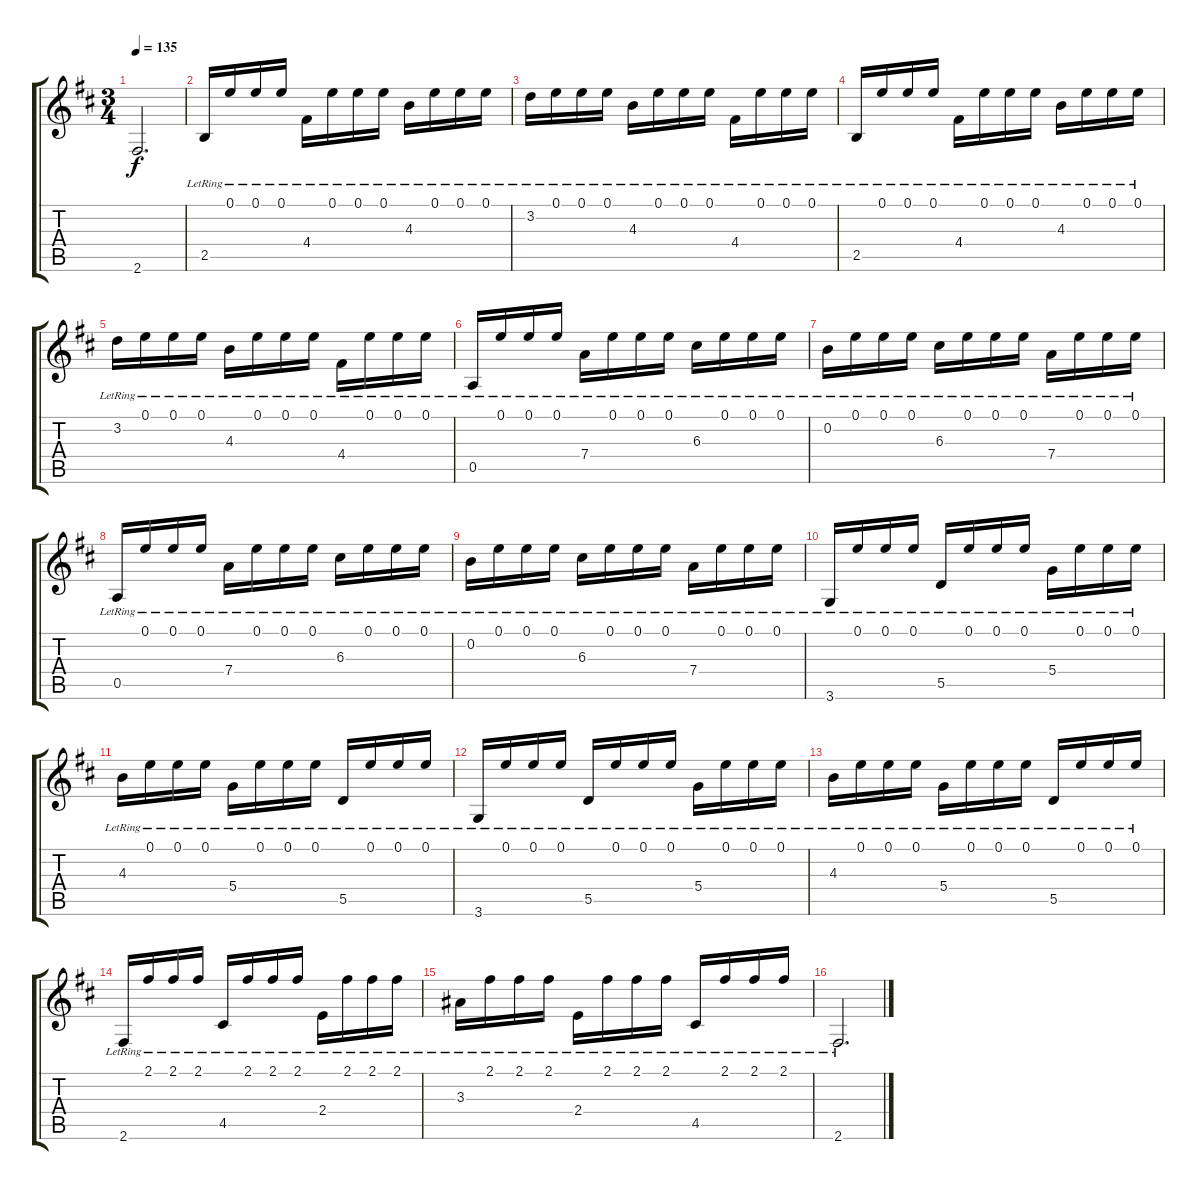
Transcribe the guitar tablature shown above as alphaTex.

\track "" {instrument acousticguitarnylon}
\staff {score tabs}
\tuning (E4 B3 G3 D3 A2 E2) {hide}
\ts (3 4)
\tempo 135
\clef g2
\ks d
2.6{t}.2{d dy f} |
2.5{lr}.16 0.1{lr}.16 0.1{lr}.16 0.1{lr}.16 4.4{lr}.16 0.1{lr}.16 0.1{lr}.16 0.1{lr}.16 4.3{lr}.16 0.1{lr}.16 0.1{lr}.16 0.1{lr}.16 |
3.2{lr}.16 0.1{lr}.16 0.1{lr}.16 0.1{lr}.16 4.3{lr}.16 0.1{lr}.16 0.1{lr}.16 0.1{lr}.16 4.4{lr}.16 0.1{lr}.16 0.1{lr}.16 0.1{lr}.16 |
2.5{lr}.16 0.1{lr}.16 0.1{lr}.16 0.1{lr}.16 4.4{lr}.16 0.1{lr}.16 0.1{lr}.16 0.1{lr}.16 4.3{lr}.16 0.1{lr}.16 0.1{lr}.16 0.1{lr}.16 |
3.2{lr}.16 0.1{lr}.16 0.1{lr}.16 0.1{lr}.16 4.3{lr}.16 0.1{lr}.16 0.1{lr}.16 0.1{lr}.16 4.4{lr}.16 0.1{lr}.16 0.1{lr}.16 0.1{lr}.16 |
0.5{lr}.16 0.1{lr}.16 0.1{lr}.16 0.1{lr}.16 7.4{lr}.16 0.1{lr}.16 0.1{lr}.16 0.1{lr}.16 6.3{lr}.16 0.1{lr}.16 0.1{lr}.16 0.1{lr}.16 |
0.2{lr}.16 0.1{lr}.16 0.1{lr}.16 0.1{lr}.16 6.3{lr}.16 0.1{lr}.16 0.1{lr}.16 0.1{lr}.16 7.4{lr}.16 0.1{lr}.16 0.1{lr}.16 0.1{lr}.16 |
0.5{lr}.16 0.1{lr}.16 0.1{lr}.16 0.1{lr}.16 7.4{lr}.16 0.1{lr}.16 0.1{lr}.16 0.1{lr}.16 6.3{lr}.16 0.1{lr}.16 0.1{lr}.16 0.1{lr}.16 |
0.2{lr}.16 0.1{lr}.16 0.1{lr}.16 0.1{lr}.16 6.3{lr}.16 0.1{lr}.16 0.1{lr}.16 0.1{lr}.16 7.4{lr}.16 0.1{lr}.16 0.1{lr}.16 0.1{lr}.16 |
3.6{lr}.16 0.1{lr}.16 0.1{lr}.16 0.1{lr}.16 5.5{lr}.16 0.1{lr}.16 0.1{lr}.16 0.1{lr}.16 5.4{lr}.16 0.1{lr}.16 0.1{lr}.16 0.1{lr}.16 |
4.3{lr}.16 0.1{lr}.16 0.1{lr}.16 0.1{lr}.16 5.4{lr}.16 0.1{lr}.16 0.1{lr}.16 0.1{lr}.16 5.5{lr}.16 0.1{lr}.16 0.1{lr}.16 0.1{lr}.16 |
3.6{lr}.16 0.1{lr}.16 0.1{lr}.16 0.1{lr}.16 5.5{lr}.16 0.1{lr}.16 0.1{lr}.16 0.1{lr}.16 5.4{lr}.16 0.1{lr}.16 0.1{lr}.16 0.1{lr}.16 |
4.3{lr}.16 0.1{lr}.16 0.1{lr}.16 0.1{lr}.16 5.4{lr}.16 0.1{lr}.16 0.1{lr}.16 0.1{lr}.16 5.5{lr}.16 0.1{lr}.16 0.1{lr}.16 0.1{lr}.16 |
2.6{lr}.16 2.1{lr}.16 2.1{lr}.16 2.1{lr}.16 4.5{lr}.16 2.1{lr}.16 2.1{lr}.16 2.1{lr}.16 2.4{lr}.16 2.1{lr}.16 2.1{lr}.16 2.1{lr}.16 |
3.3{lr}.16 2.1{lr}.16 2.1{lr}.16 2.1{lr}.16 2.4{lr}.16 2.1{lr}.16 2.1{lr}.16 2.1{lr}.16 4.5{lr}.16 2.1{lr}.16 2.1{lr}.16 2.1{lr}.16 |
2.6{lr}.2{d}
